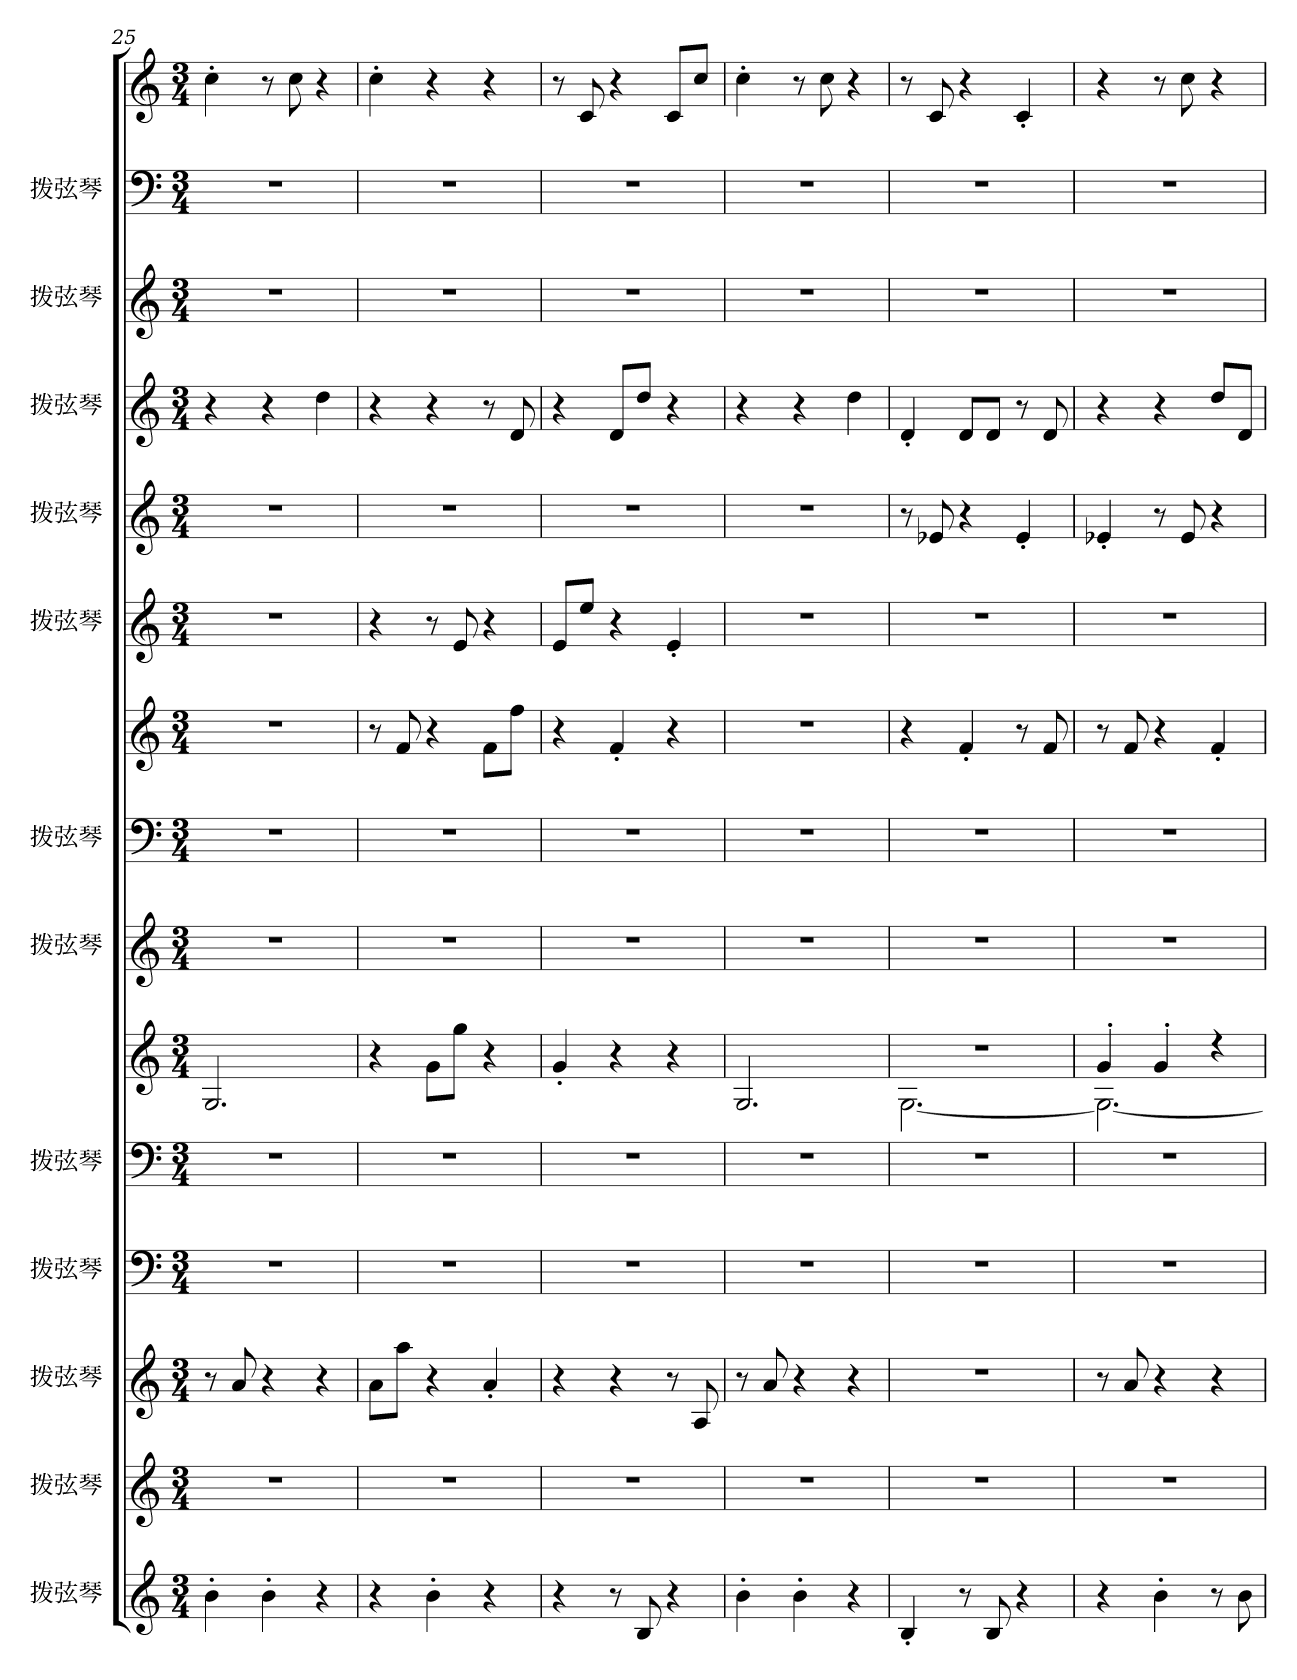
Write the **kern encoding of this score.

**kern	**kern	**kern	**kern	**kern	**kern	**kern	**kern	**kern	**kern	**kern	**kern	**kern	**kern	**kern
*part12	*part11	*part10	*part9	*part8	*part8	*part7	*part6	*part6	*part5	*part4	*part3	*part2	*part1	*part1
*staff15	*staff14	*staff13	*staff12	*staff11	*staff10	*staff9	*staff8	*staff7	*staff6	*staff5	*staff4	*staff3	*staff2	*staff1
*I"拨弦琴	*I"拨弦琴	*I"拨弦琴	*I"拨弦琴	*I"拨弦琴	*	*I"拨弦琴	*I"拨弦琴	*	*I"拨弦琴	*I"拨弦琴	*I"拨弦琴	*I"拨弦琴	*I"拨弦琴	*
*clefG2	*clefG2	*clefG2	*clefF4	*clefF4	*clefG2	*clefG2	*clefF4	*clefG2	*clefG2	*clefG2	*clefG2	*clefG2	*clefF4	*clefG2
*k[]	*k[]	*k[]	*k[]	*k[]	*k[]	*k[]	*k[]	*k[]	*k[]	*k[]	*k[]	*k[]	*k[]	*k[]
*M3/4	*M3/4	*M3/4	*M3/4	*M3/4	*M3/4	*M3/4	*M3/4	*M3/4	*M3/4	*M3/4	*M3/4	*M3/4	*M3/4	*M3/4
=25	=25	=25	=25	=25	=25	=25	=25	=25	=25	=25	=25	=25	=25	=25
4b'\	2.r	8r	2.r	2.r	2.G/	2.r	2.r	2.r	2.r	2.r	4r	2.r	2.r	4cc'\
.	.	8a/	.	.	.	.	.	.	.	.	.	.	.	.
4b'\	.	4r	.	.	.	.	.	.	.	.	4r	.	.	8r
.	.	.	.	.	.	.	.	.	.	.	.	.	.	8cc\
4r	.	4r	.	.	.	.	.	.	.	.	4dd\	.	.	4r
=26	=26	=26	=26	=26	=26	=26	=26	=26	=26	=26	=26	=26	=26	=26
4r	2.r	8a\L	2.r	2.r	4r	2.r	2.r	8r	4r	2.r	4r	2.r	2.r	4cc'\
.	.	8aa\J	.	.	.	.	.	8f/	.	.	.	.	.	.
4b'\	.	4r	.	.	8g\L	.	.	4r	8r	.	4r	.	.	4r
.	.	.	.	.	8gg\J	.	.	.	8e/	.	.	.	.	.
4r	.	4a'/	.	.	4r	.	.	8f\L	4r	.	8r	.	.	4r
.	.	.	.	.	.	.	.	8ff\J	.	.	8d/	.	.	.
=27	=27	=27	=27	=27	=27	=27	=27	=27	=27	=27	=27	=27	=27	=27
4r	2.r	4r	2.r	2.r	4g'/	2.r	2.r	4r	8e/L	2.r	4r	2.r	2.r	8r
.	.	.	.	.	.	.	.	.	8ee/J	.	.	.	.	8c/
8r	.	4r	.	.	4r	.	.	4f'/	4r	.	8d/L	.	.	4r
8B/	.	.	.	.	.	.	.	.	.	.	8dd/J	.	.	.
4r	.	8r	.	.	4r	.	.	4r	4e'/	.	4r	.	.	8c/L
.	.	8A/	.	.	.	.	.	.	.	.	.	.	.	8cc/J
=28	=28	=28	=28	=28	=28	=28	=28	=28	=28	=28	=28	=28	=28	=28
4b'\	2.r	8r	2.r	2.r	2.G/	2.r	2.r	2.r	2.r	2.r	4r	2.r	2.r	4cc'\
.	.	8a/	.	.	.	.	.	.	.	.	.	.	.	.
4b'\	.	4r	.	.	.	.	.	.	.	.	4r	.	.	8r
.	.	.	.	.	.	.	.	.	.	.	.	.	.	8cc\
4r	.	4r	.	.	.	.	.	.	.	.	4dd\	.	.	4r
!!LO:PB:g=z
=29	=29	=29	=29	=29	=29	=29	=29	=29	=29	=29	=29	=29	=29	=29
*	*	*	*	*	*^	*	*	*	*	*	*	*	*	*
4B'/	2.r	2.r	2.r	2.r	2.r	[2.G\	2.r	2.r	4r	2.r	8r	4d'/	2.r	2.r	8r
.	.	.	.	.	.	.	.	.	.	.	8e-X/	.	.	.	8c/
8r	.	.	.	.	.	.	.	.	4f'/	.	4r	8d/L	.	.	4r
8B/	.	.	.	.	.	.	.	.	.	.	.	8d/J	.	.	.
4r	.	.	.	.	.	.	.	.	8r	.	4e-'/	8r	.	.	4c'/
.	.	.	.	.	.	.	.	.	8f/	.	.	8d/	.	.	.
=30	=30	=30	=30	=30	=30	=30	=30	=30	=30	=30	=30	=30	=30	=30	=30
4r	2.r	8r	2.r	2.r	4g'/	2.G\_	2.r	2.r	8r	2.r	4e-X'/	4r	2.r	2.r	4r
.	.	8a/	.	.	.	.	.	.	8f/	.	.	.	.	.	.
4b'\	.	4r	.	.	4g'/	.	.	.	4r	.	8r	4r	.	.	8r
.	.	.	.	.	.	.	.	.	.	.	8e-/	.	.	.	8cc\
8r	.	4r	.	.	4r	.	.	.	4f'/	.	4r	8dd/L	.	.	4r
8b\	.	.	.	.	.	.	.	.	.	.	.	8d/J	.	.	.
*	*	*	*	*	*v	*v	*	*	*	*	*	*	*	*	*
=	=	=	=	=	=	=	=	=	=	=	=	=	=	=
*-	*-	*-	*-	*-	*-	*-	*-	*-	*-	*-	*-	*-	*-	*-
